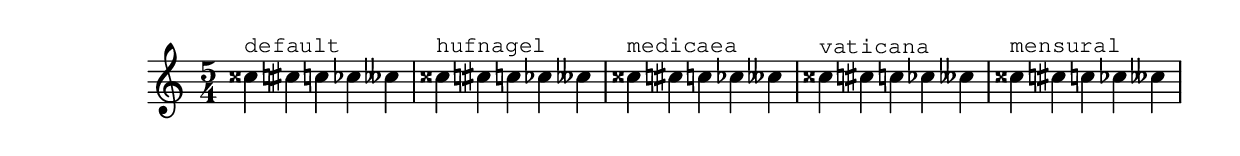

\header {
texidoc = "@cindex Ancient Accidentals
Accidentals are available in different ancient styles, which all
are collected here.
"
}

\version "2.10.0"

\relative c'' {
      \time 5/4
      \override Staff.Accidental  #'style = #'default
      cisis^\markup { \typewriter default } cis c ces ceses 
      \override Staff.Accidental  #'style = #'hufnagel
      cisis^\markup { \typewriter hufnagel } cis c ces ceses 
      \override Staff.Accidental  #'style = #'medicaea
      cisis^\markup { \typewriter medicaea } cis c ces ceses 
      \override Staff.Accidental  #'style = #'vaticana
      cisis^\markup { \typewriter vaticana } cis c ces ceses 
      \override Staff.Accidental  #'style = #'mensural
      cisis^\markup { \typewriter mensural } cis c ces ceses 
}
